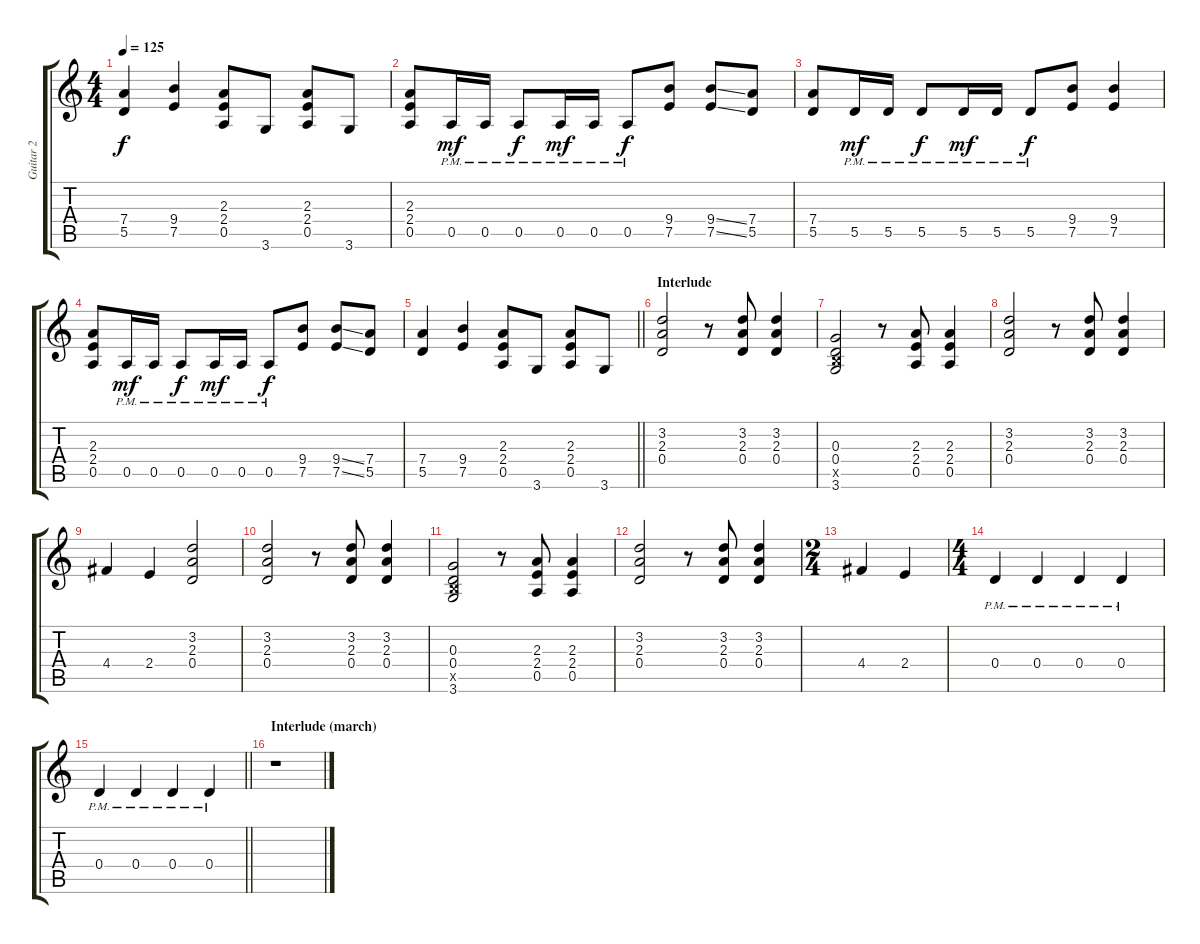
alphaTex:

\track ("Guitar 2" "Guitar 2") {instrument distortionguitar}
\staff {score tabs}
\tuning (E4 B3 G3 D3 A2 E2) {hide}
\ts (4 4)
\tempo 125
\clef g2
\ks c
(7.4 5.5).4{dy f} (9.4 7.5).4 (2.3 2.4 0.5).8 3.6.8 (2.3 2.4 0.5).8 3.6.8 |
(2.3 2.4 0.5).8 0.5{pm}.16{dy mf} 0.5{pm}.16 0.5{pm}.8{dy f} 0.5{pm}.16{dy mf} 0.5{pm}.16 0.5{pm}.8{dy f} (9.4 7.5).8 (9.4{ss} 7.5{ss}).8 (7.4 5.5).8 |
(7.4 5.5).8 5.5{pm}.16{dy mf} 5.5{pm}.16 5.5{pm}.8{dy f} 5.5{pm}.16{dy mf} 5.5{pm}.16 5.5{pm}.8{dy f} (9.4 7.5).8 (9.4 7.5).4 |
(2.3 2.4 0.5).8 0.5{pm}.16{dy mf} 0.5{pm}.16 0.5{pm}.8{dy f} 0.5{pm}.16{dy mf} 0.5{pm}.16 0.5{pm}.8{dy f} (9.4 7.5).8 (9.4{ss} 7.5{ss}).8 (7.4 5.5).8 |
\barLineRight lightlight
(7.4 5.5).4 (9.4 7.5).4 (2.3 2.4 0.5).8 3.6.8 (2.3 2.4 0.5).8 3.6.8 |
\section ("" "Interlude")
(3.2 2.3 0.4).2 r.8 (3.2 2.3 0.4).8 (3.2 2.3 0.4).4 |
(0.3 0.4 2.5{x} 3.6).2 r.8 (2.3 2.4 0.5).8 (2.3 2.4 0.5).4 |
(3.2 2.3 0.4).2 r.8 (3.2 2.3 0.4).8 (3.2 2.3 0.4).4 |
4.4.4 2.4.4 (3.2 2.3 0.4).2 |
(3.2 2.3 0.4).2 r.8 (3.2 2.3 0.4).8 (3.2 2.3 0.4).4 |
(0.3 0.4 2.5{x} 3.6).2 r.8 (2.3 2.4 0.5).8 (2.3 2.4 0.5).4 |
(3.2 2.3 0.4).2 r.8 (3.2 2.3 0.4).8 (3.2 2.3 0.4).4 |
\ts (2 4)
4.4.4 2.4.4 |
\ts (4 4)
0.4{pm}.4 0.4{pm}.4 0.4{pm}.4 0.4{pm}.4 |
\barLineRight lightlight
0.4{pm}.4 0.4{pm}.4 0.4{pm}.4 0.4{pm}.4 |
\section ("" "Interlude (march)")
r.1
